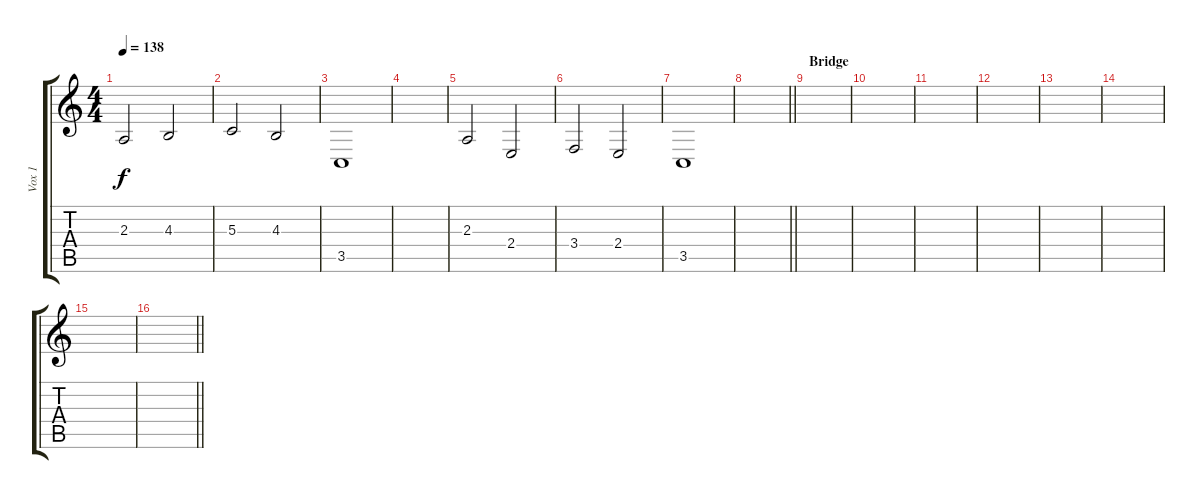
\track ("Vox 1" "Vox 1") {instrument choiraahs}
\staff {score tabs}
\tuning (E4 B3 G3 D3 A2 E2) {hide}
\ts (4 4)
\tempo 138
\clef g2
\ks c
2.3.2{dy f} 4.3.2 |
5.3.2 4.3.2 |
3.5.1 |
|
2.3.2 2.4.2 |
3.4.2 2.4.2 |
3.5.1 |
\barLineRight lightlight
|
\section ("" "Bridge")
|
|
|
|
|
|
|
\barLineRight lightlight
